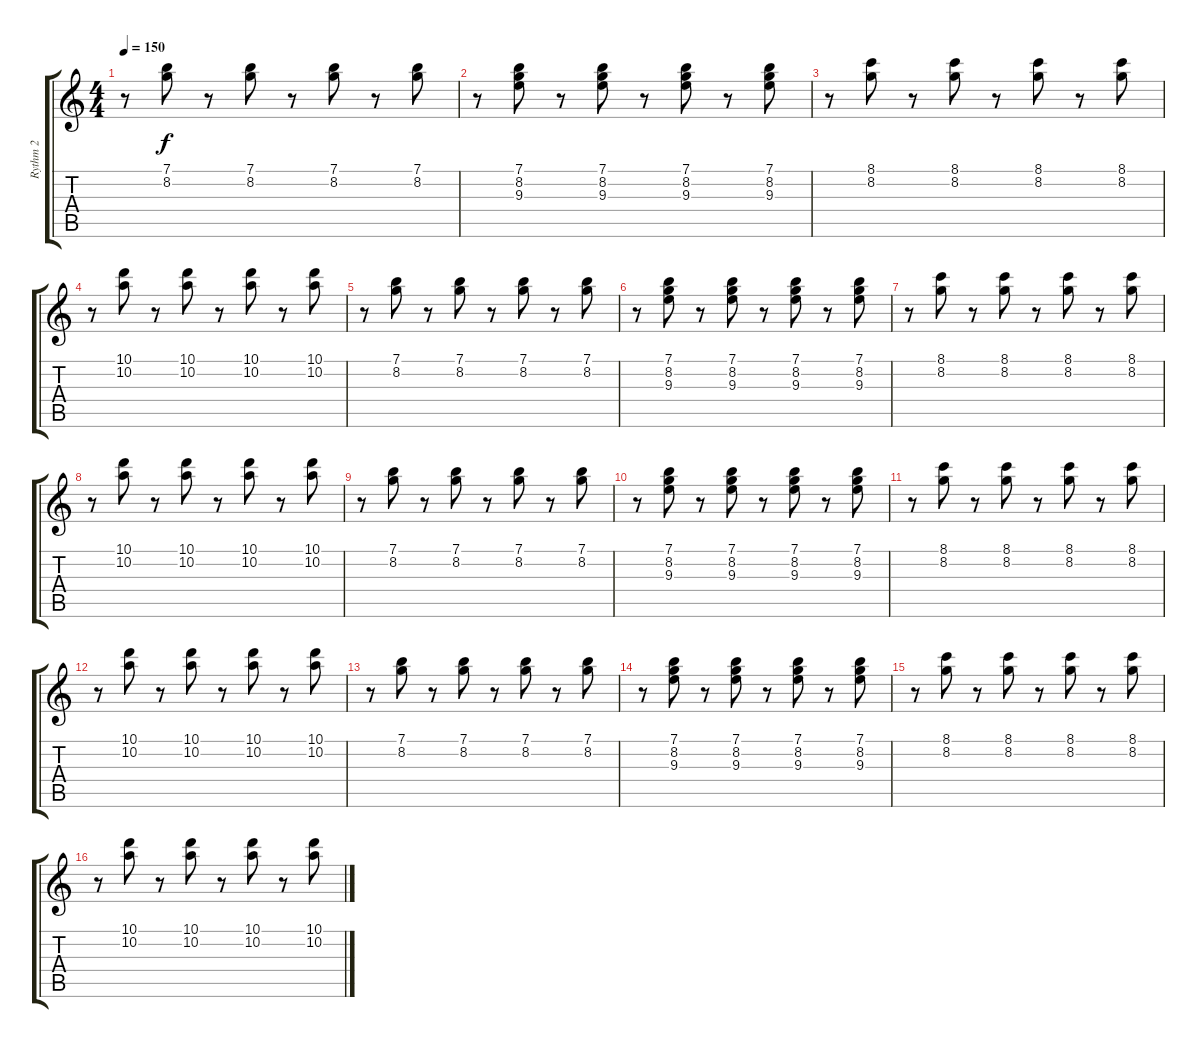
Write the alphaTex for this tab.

\track ("Rythm 2" "Rythm 2") {instrument electricguitarjazz}
\staff {score tabs}
\tuning (E4 B3 G3 D3 A2 E2) {hide}
\ts (4 4)
\tempo 150
\clef g2
\ks c
r.8{dy f} (7.1 8.2).8 r.8 (7.1 8.2).8 r.8 (7.1 8.2).8 r.8 (7.1 8.2).8 |
r.8 (7.1 8.2 9.3).8 r.8 (7.1 8.2 9.3).8 r.8 (7.1 8.2 9.3).8 r.8 (7.1 8.2 9.3).8 |
r.8 (8.1 8.2).8 r.8 (8.1 8.2).8 r.8 (8.1 8.2).8 r.8 (8.1 8.2).8 |
r.8 (10.1 10.2).8 r.8 (10.1 10.2).8 r.8 (10.1 10.2).8 r.8 (10.1 10.2).8 |
r.8 (7.1 8.2).8 r.8 (7.1 8.2).8 r.8 (7.1 8.2).8 r.8 (7.1 8.2).8 |
r.8 (7.1 8.2 9.3).8 r.8 (7.1 8.2 9.3).8 r.8 (7.1 8.2 9.3).8 r.8 (7.1 8.2 9.3).8 |
r.8 (8.1 8.2).8 r.8 (8.1 8.2).8 r.8 (8.1 8.2).8 r.8 (8.1 8.2).8 |
r.8 (10.1 10.2).8 r.8 (10.1 10.2).8 r.8 (10.1 10.2).8 r.8 (10.1 10.2).8 |
r.8 (7.1 8.2).8 r.8 (7.1 8.2).8 r.8 (7.1 8.2).8 r.8 (7.1 8.2).8 |
r.8 (7.1 8.2 9.3).8 r.8 (7.1 8.2 9.3).8 r.8 (7.1 8.2 9.3).8 r.8 (7.1 8.2 9.3).8 |
r.8 (8.1 8.2).8 r.8 (8.1 8.2).8 r.8 (8.1 8.2).8 r.8 (8.1 8.2).8 |
r.8 (10.1 10.2).8 r.8 (10.1 10.2).8 r.8 (10.1 10.2).8 r.8 (10.1 10.2).8 |
r.8 (7.1 8.2).8 r.8 (7.1 8.2).8 r.8 (7.1 8.2).8 r.8 (7.1 8.2).8 |
r.8 (7.1 8.2 9.3).8 r.8 (7.1 8.2 9.3).8 r.8 (7.1 8.2 9.3).8 r.8 (7.1 8.2 9.3).8 |
r.8 (8.1 8.2).8 r.8 (8.1 8.2).8 r.8 (8.1 8.2).8 r.8 (8.1 8.2).8 |
r.8 (10.1 10.2).8 r.8 (10.1 10.2).8 r.8 (10.1 10.2).8 r.8 (10.1 10.2).8
